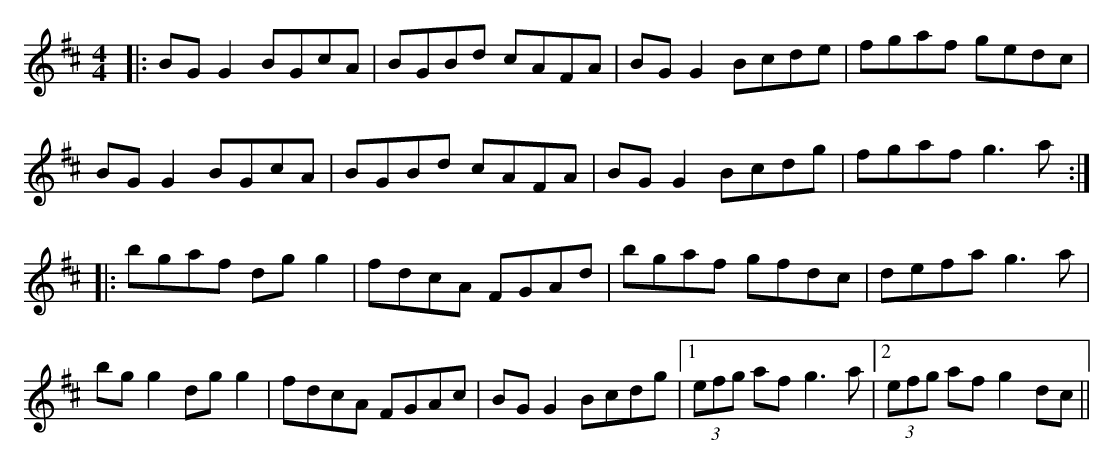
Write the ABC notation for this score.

X:1
M:4/4
K:D
|:BG G2 BGcA|BGBd cAFA|BG G2 Bcde|fgaf gedc|
BG G2 BGcA|BGBd cAFA|BG G2 Bcdg|fgaf g3a:|
|:bgaf dg g2|fdcA FGAd|bgaf gfdc|defa g3a|
bg g2 dg g2|fdcA FGAc|BG G2 Bcdg|1 (3efg af g3a|2 (3efg af g2 dc||
